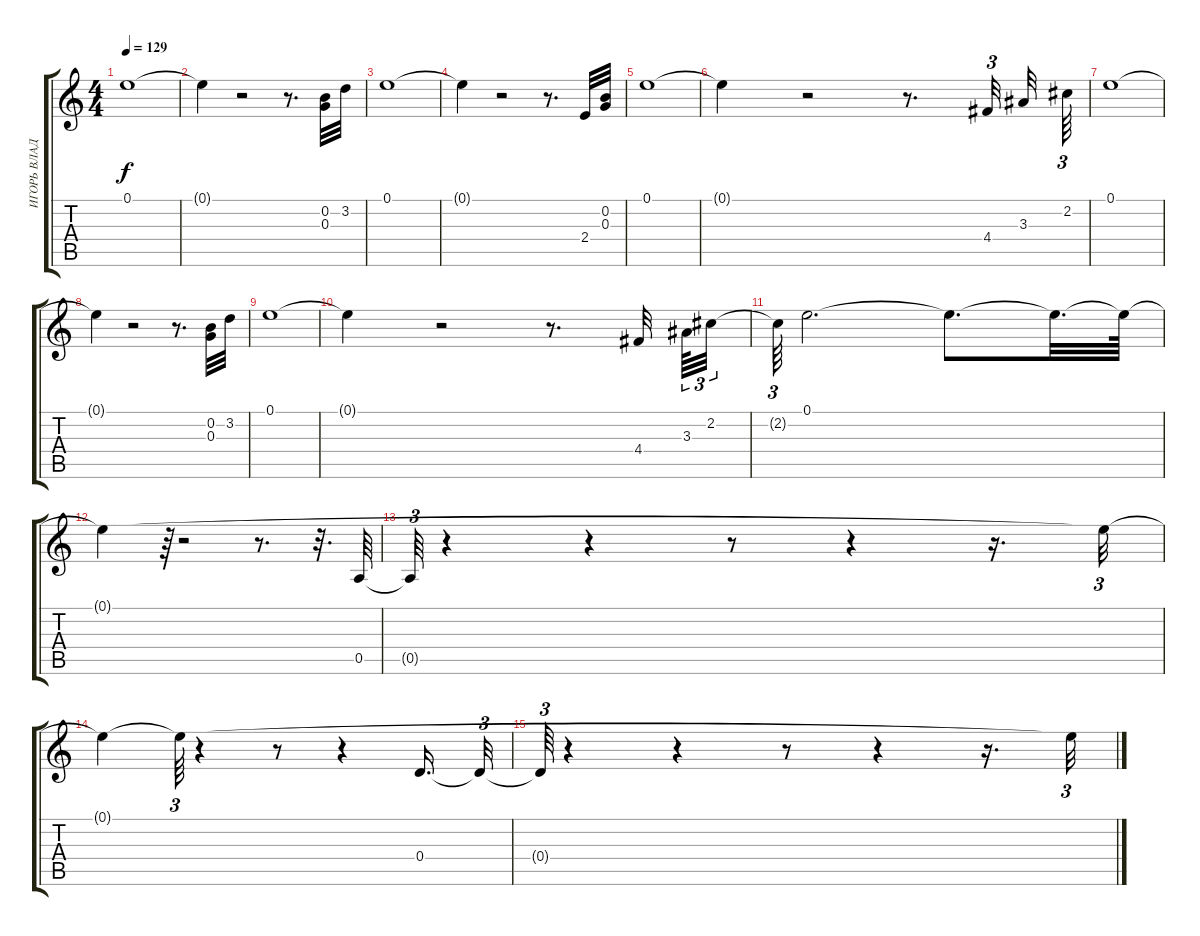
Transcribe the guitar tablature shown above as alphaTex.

\track ("ИГОРЬ ВЛАДИМИРОВИЧ(БАКАЛАВР ЭКОНОМИКИ)" "ИГОРЬ ВЛАД") {instrument electricguitarjazz}
\staff {score tabs}
\tuning (E4 B3 G3 D3 A2 E2) {hide}
\ts (4 4)
\tempo 129
\clef g2
\ks c
0.1.1{dy f} |
0.1{t}.4 r.2 r.8{d} (0.2 0.3).32 3.2.32 |
0.1.1 |
0.1{t}.4 r.2 r.8{d} 2.4.32 (0.2 0.3).32 |
0.1.1 |
0.1{t}.4 r.2 r.8{d} 4.4.32{tu (3 2) beam splitsecondary} 3.3.32 2.2.64{tu (3 2)} |
0.1.1 |
0.1{t}.4 r.2 r.8{d} (0.2 0.3).32 3.2.32 |
0.1.1 |
0.1{t}.4 r.2 r.8{d} 4.4.32{beam splitsecondary} 3.3.64{tu (3 2)} 2.2.32{tu (3 2)} |
2.2{t}.64{tu (3 2)} 0.1.2{d} 0.1{t}.8{d} 0.1{t}.32{d} 0.1{t}.64 |
0.1{t}.4 r.64{tu (3 2)} r.2 r.8{d} r.32{d} 0.5.64 |
0.5{t}.64{tu (3 2)} r.4 r.4 r.8 r.4 r.16{d} 0.1{t}.32{tu (3 2)} |
0.1{t}.4 0.1{t}.64{tu (3 2)} r.4 r.8 r.4 0.4.16{d} 0.4{t}.32{tu (3 2)} |
0.4{t}.64{tu (3 2)} r.4 r.4 r.8 r.4 r.16{d} 0.1{t}.32{tu (3 2)}
